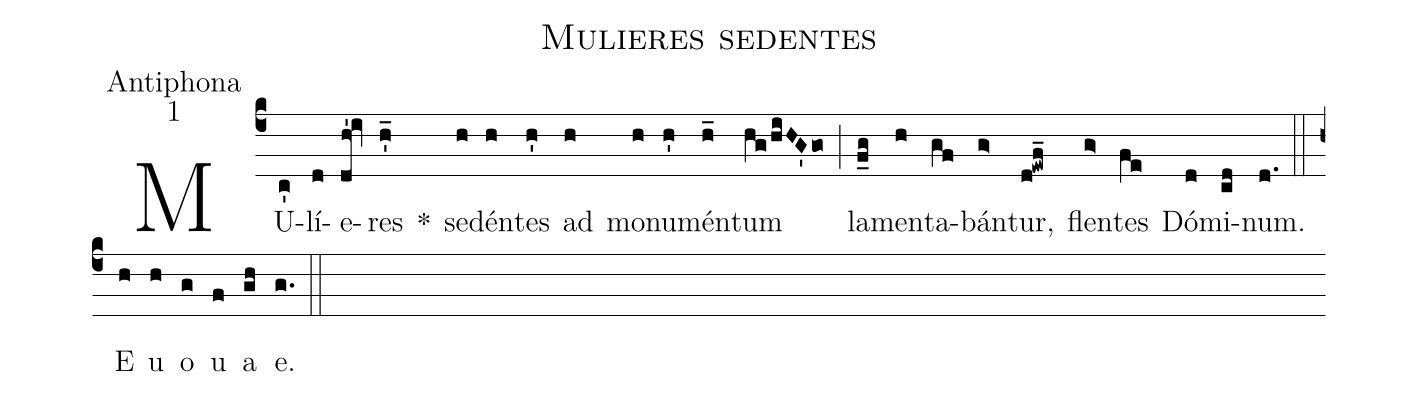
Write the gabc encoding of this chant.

name:Mulieres sedentes;
office-part:Antiphona;
mode:1;
%%
(c4) MU(c')lí(d)e(dh'!iv)res(h'_) *() se(h)dén(h)tes(h') ad(h) mo(h)nu(h')mén(h_)tum(hg/hiHG'go) (;) la(f_g)men(h)ta(gf)bán(g>)tur,(d!ewf_) flen(g>)tes(fe) Dó(d)mi(cd)num.(d.) (::) E(h) u(h) o(g) u(f) a(gh) e.(g.) (::)
